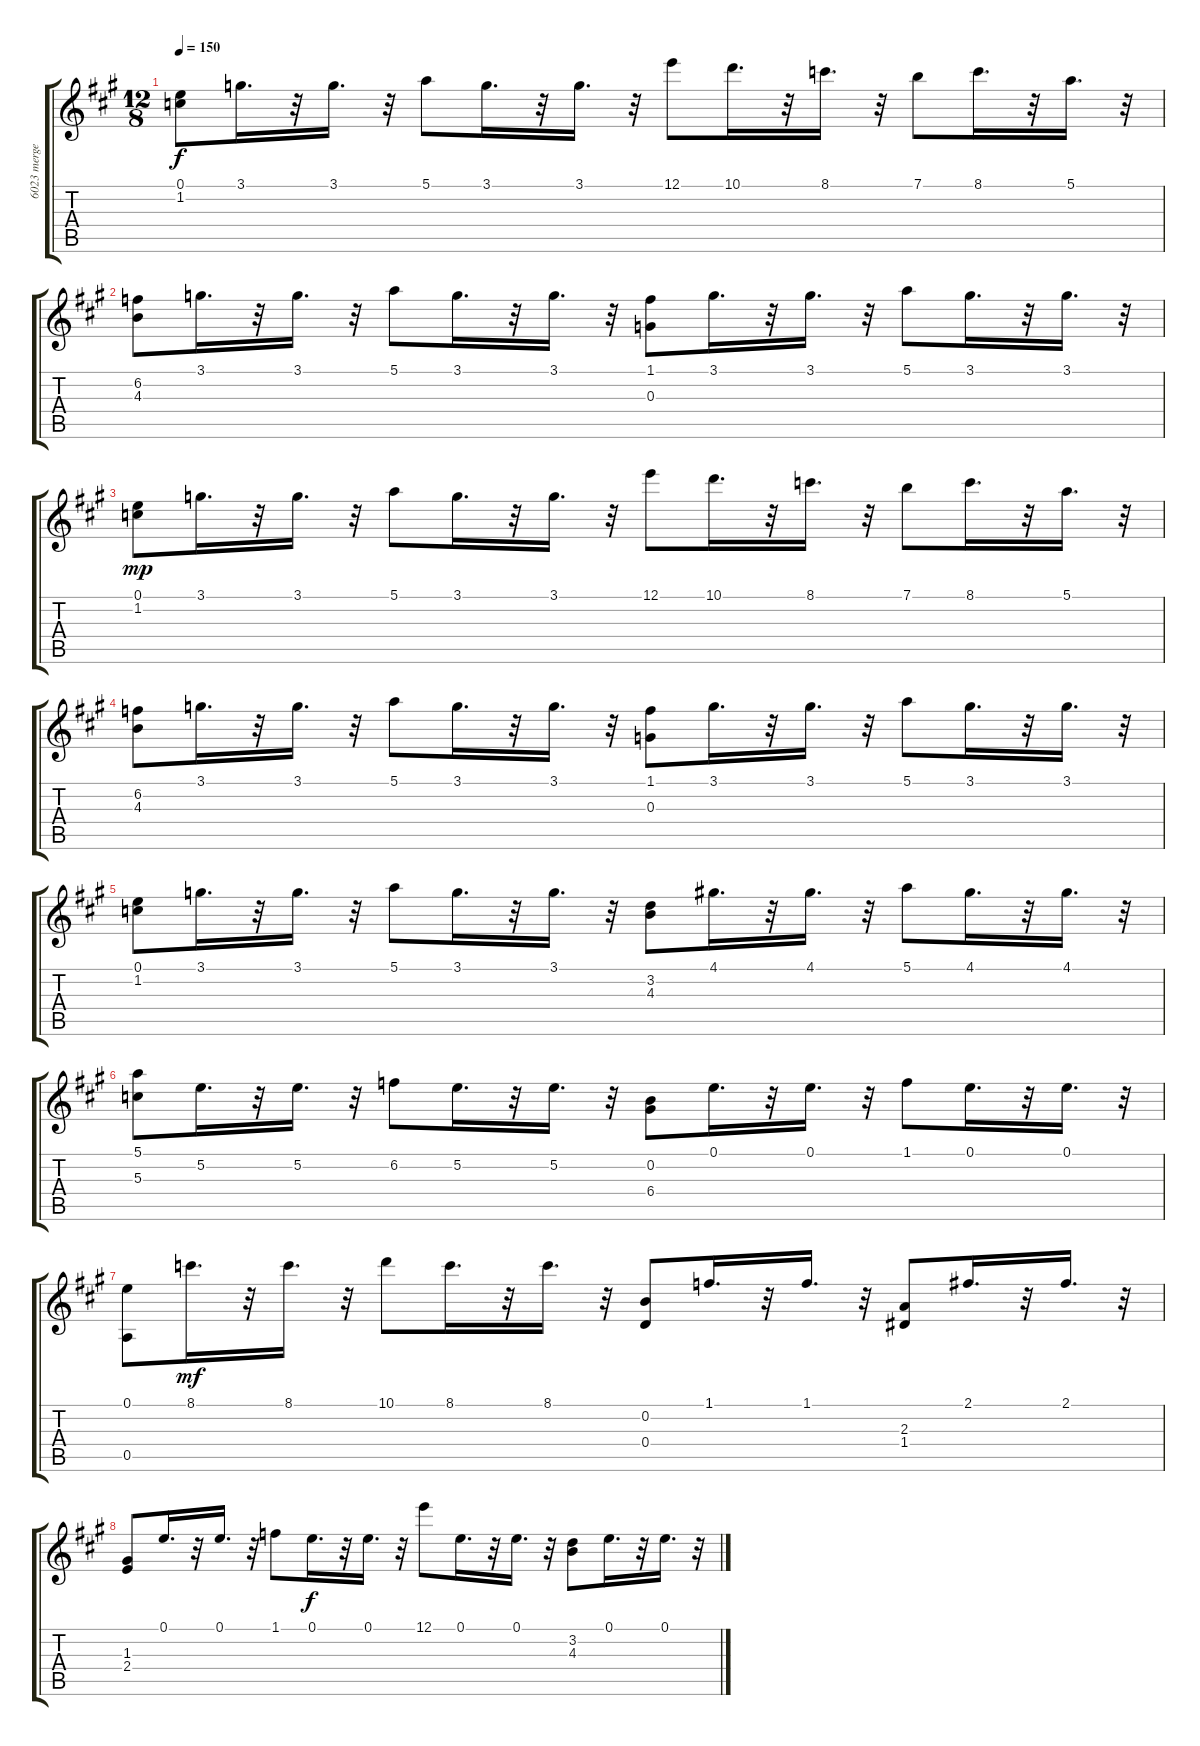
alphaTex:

\track ("6023 merged         " "6023 merge") {instrument acousticguitarnylon}
\staff {score tabs}
\tuning (E4 B3 G3 D3 A2 E2) {hide}
\ts (12 8)
\tempo 150
\clef g2
\ks a
(0.1 1.2).8{dy f} 3.1.16{d} r.32 3.1.16{d} r.32 5.1.8 3.1.16{d} r.32 3.1.16{d} r.32 12.1.8 10.1.16{d} r.32 8.1.16{d} r.32 7.1.8 8.1.16{d} r.32 5.1.16{d} r.32 |
(6.2 4.3).8 3.1.16{d} r.32 3.1.16{d} r.32 5.1.8 3.1.16{d} r.32 3.1.16{d} r.32 (1.1 0.3).8 3.1.16{d} r.32 3.1.16{d} r.32 5.1.8 3.1.16{d} r.32 3.1.16{d} r.32 |
(0.1 1.2).8{dy mp} 3.1.16{d} r.32 3.1.16{d} r.32 5.1.8 3.1.16{d} r.32 3.1.16{d} r.32 12.1.8 10.1.16{d} r.32 8.1.16{d} r.32 7.1.8 8.1.16{d} r.32 5.1.16{d} r.32 |
(6.2 4.3).8 3.1.16{d} r.32 3.1.16{d} r.32 5.1.8 3.1.16{d} r.32 3.1.16{d} r.32 (1.1 0.3).8 3.1.16{d} r.32 3.1.16{d} r.32 5.1.8 3.1.16{d} r.32 3.1.16{d} r.32 |
(0.1 1.2).8 3.1.16{d} r.32 3.1.16{d} r.32 5.1.8 3.1.16{d} r.32 3.1.16{d} r.32 (3.2 4.3).8 4.1.16{d} r.32 4.1.16{d} r.32 5.1.8 4.1.16{d} r.32 4.1.16{d} r.32 |
(5.1 5.3).8 5.2.16{d} r.32 5.2.16{d} r.32 6.2.8 5.2.16{d} r.32 5.2.16{d} r.32 (0.2 6.4).8 0.1.16{d} r.32 0.1.16{d} r.32 1.1.8 0.1.16{d} r.32 0.1.16{d} r.32 |
(0.1 0.5).8 8.1.16{d dy mf} r.32 8.1.16{d} r.32 10.1.8 8.1.16{d} r.32 8.1.16{d} r.32 (0.2 0.4).8 1.1.16{d} r.32 1.1.16{d} r.32 (2.3 1.4).8 2.1.16{d} r.32 2.1.16{d} r.32 |
(1.3 2.4).8 0.1.16{d} r.32 0.1.16{d} r.32 1.1.8 0.1.16{d dy f} r.32 0.1.16{d} r.32 12.1.8 0.1.16{d} r.32 0.1.16{d} r.32 (3.2 4.3).8 0.1.16{d} r.32 0.1.16{d} r.32
